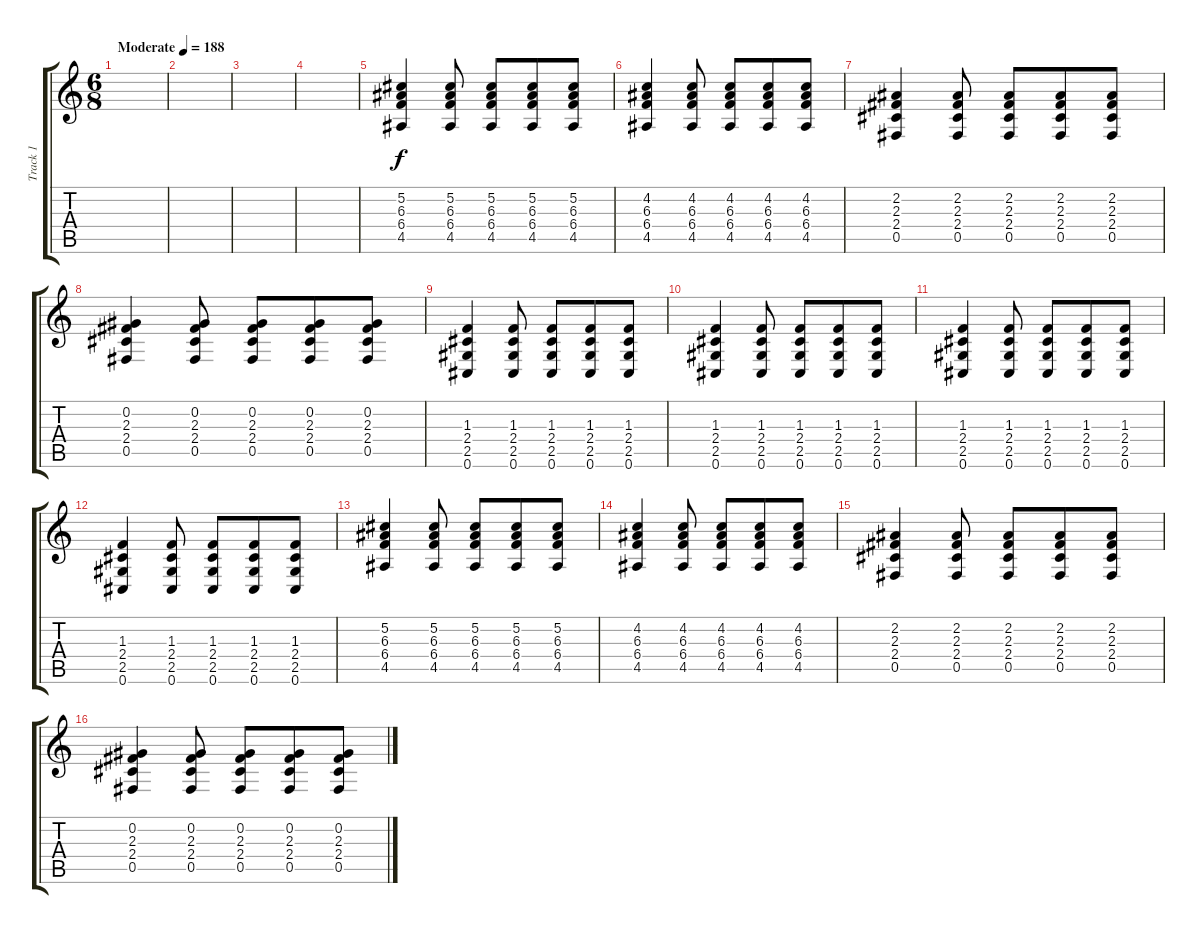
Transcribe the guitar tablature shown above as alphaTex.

\track ("Track 1" "Track 1") {instrument electricguitarjazz}
\staff {score tabs}
\tuning (Db4 Ab3 E3 B2 Gb2 Db2) {hide}
\ts (6 8)
\tempo (188 "Moderate")
\clef g2
\ks c
|
|
|
|
(5.2 6.3 6.4 4.5).4 (5.2 6.3 6.4 4.5).8 (5.2 6.3 6.4 4.5).8 (5.2 6.3 6.4 4.5).8 (5.2 6.3 6.4 4.5).8 |
(4.2 6.3 6.4 4.5).4 (4.2 6.3 6.4 4.5).8 (4.2 6.3 6.4 4.5).8 (4.2 6.3 6.4 4.5).8 (4.2 6.3 6.4 4.5).8 |
(2.2 2.3 2.4 0.5).4 (2.2 2.3 2.4 0.5).8 (2.2 2.3 2.4 0.5).8 (2.2 2.3 2.4 0.5).8 (2.2 2.3 2.4 0.5).8 |
(0.2 2.3 2.4 0.5).4 (0.2 2.3 2.4 0.5).8 (0.2 2.3 2.4 0.5).8 (0.2 2.3 2.4 0.5).8 (0.2 2.3 2.4 0.5).8 |
(1.3 2.4 2.5 0.6).4 (1.3 2.4 2.5 0.6).8 (1.3 2.4 2.5 0.6).8 (1.3 2.4 2.5 0.6).8 (1.3 2.4 2.5 0.6).8 |
(1.3 2.4 2.5 0.6).4 (1.3 2.4 2.5 0.6).8 (1.3 2.4 2.5 0.6).8 (1.3 2.4 2.5 0.6).8 (1.3 2.4 2.5 0.6).8 |
(1.3 2.4 2.5 0.6).4 (1.3 2.4 2.5 0.6).8 (1.3 2.4 2.5 0.6).8 (1.3 2.4 2.5 0.6).8 (1.3 2.4 2.5 0.6).8 |
(1.3 2.4 2.5 0.6).4 (1.3 2.4 2.5 0.6).8 (1.3 2.4 2.5 0.6).8 (1.3 2.4 2.5 0.6).8 (1.3 2.4 2.5 0.6).8 |
(5.2 6.3 6.4 4.5).4 (5.2 6.3 6.4 4.5).8 (5.2 6.3 6.4 4.5).8 (5.2 6.3 6.4 4.5).8 (5.2 6.3 6.4 4.5).8 |
(4.2 6.3 6.4 4.5).4 (4.2 6.3 6.4 4.5).8 (4.2 6.3 6.4 4.5).8 (4.2 6.3 6.4 4.5).8 (4.2 6.3 6.4 4.5).8 |
(2.2 2.3 2.4 0.5).4 (2.2 2.3 2.4 0.5).8 (2.2 2.3 2.4 0.5).8 (2.2 2.3 2.4 0.5).8 (2.2 2.3 2.4 0.5).8 |
(0.2 2.3 2.4 0.5).4 (0.2 2.3 2.4 0.5).8 (0.2 2.3 2.4 0.5).8 (0.2 2.3 2.4 0.5).8 (0.2 2.3 2.4 0.5).8
